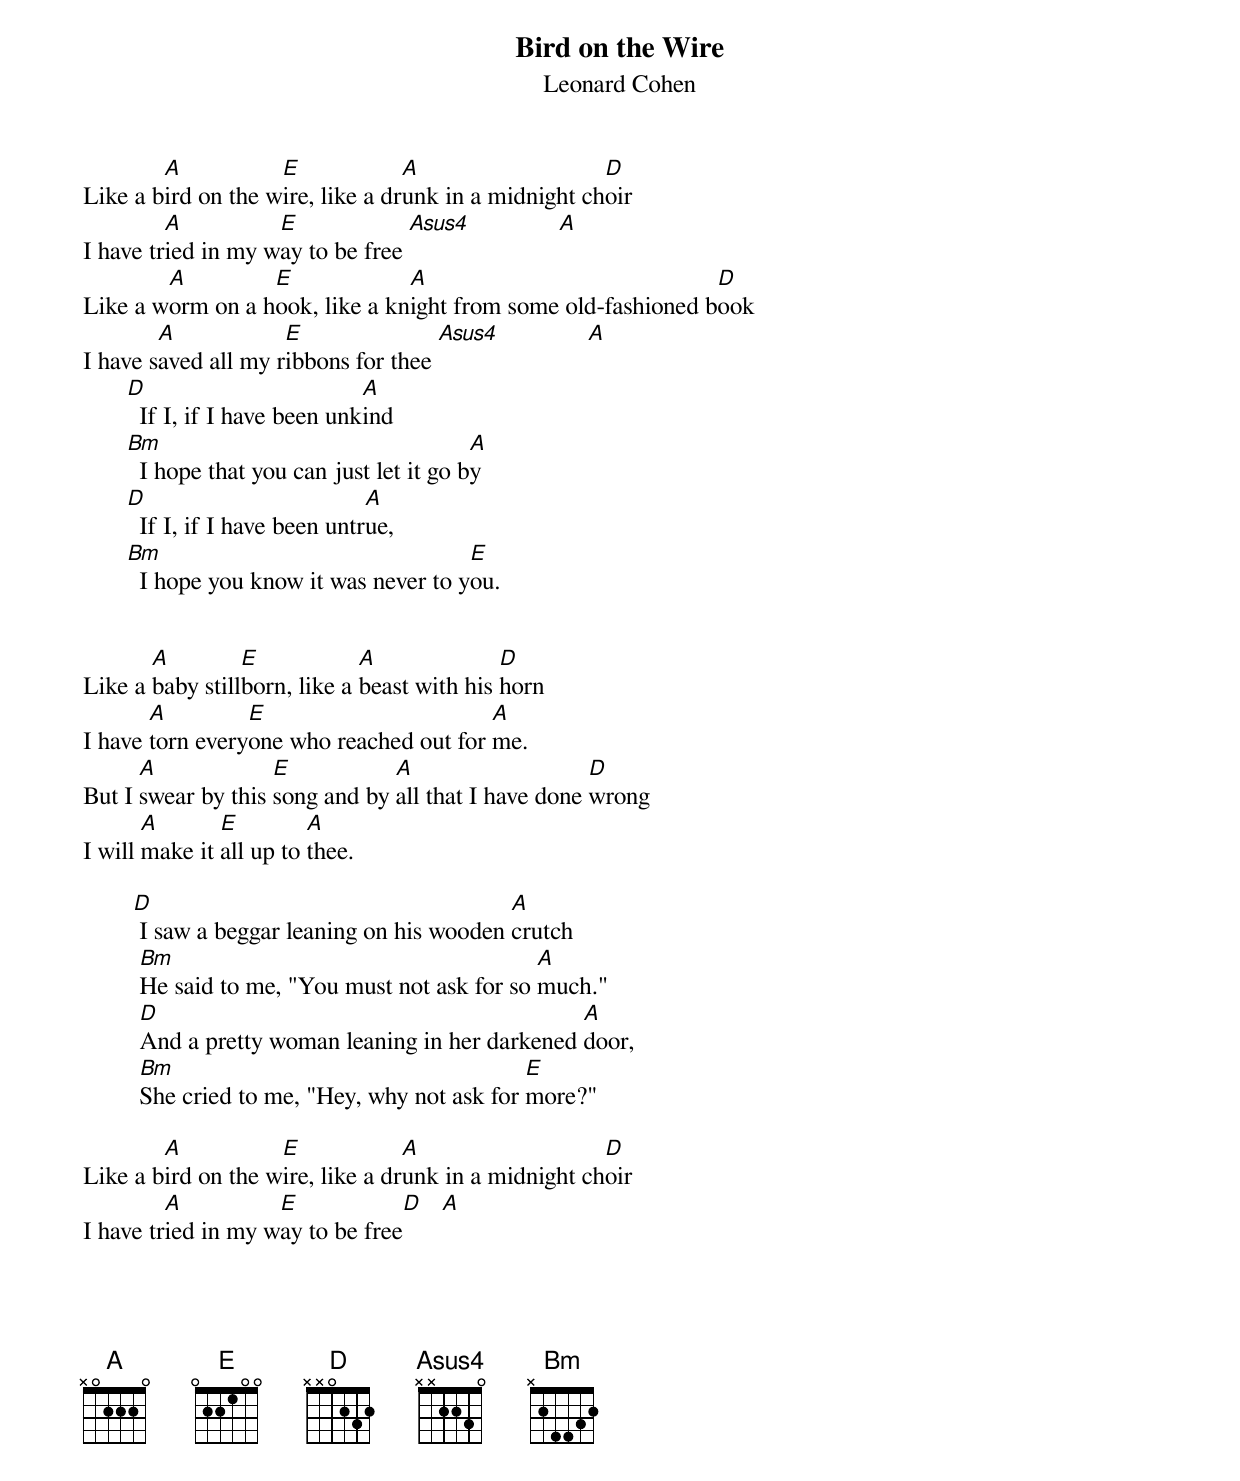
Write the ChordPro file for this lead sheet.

{t:Bird on the Wire}
{st:Leonard Cohen}
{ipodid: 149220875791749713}
Like a b[A]ird on the w[E]ire, like a dr[A]unk in a midnight ch[D]oir
I have tr[A]ied in my w[E]ay to be free [Asus4]              [A]
Like a w[A]orm on a h[E]ook, like a kn[A]ight from some old-fashioned b[D]ook
I have s[A]aved all my r[E]ibbons for thee [Asus4]              [A]
       [D]  If I, if I have been unk[A]ind
       [Bm]  I hope that you can just let it go b[A]y
       [D]  If I, if I have been untr[A]ue,
       [Bm]  I hope you know it was never to y[E]ou.


Like a [A]baby still[E]born, like a [A]beast with his [D]horn
I have [A]torn every[E]one who reached out for [A]me.
But I [A]swear by this [E]song and by [A]all that I have done [D]wrong
I will [A]make it [E]all up to [A]thee.

        [D] I saw a beggar leaning on his wooden [A]crutch
         [Bm]He said to me, "You must not ask for so [A]much."
         [D]And a pretty woman leaning in her darkened [A]door,
         [Bm]She cried to me, "Hey, why not ask for [E]more?"

Like a b[A]ird on the w[E]ire, like a dr[A]unk in a midnight ch[D]oir
I have tr[A]ied in my w[E]ay to be free[D]   [A]


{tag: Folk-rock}

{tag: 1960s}

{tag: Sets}
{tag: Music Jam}
